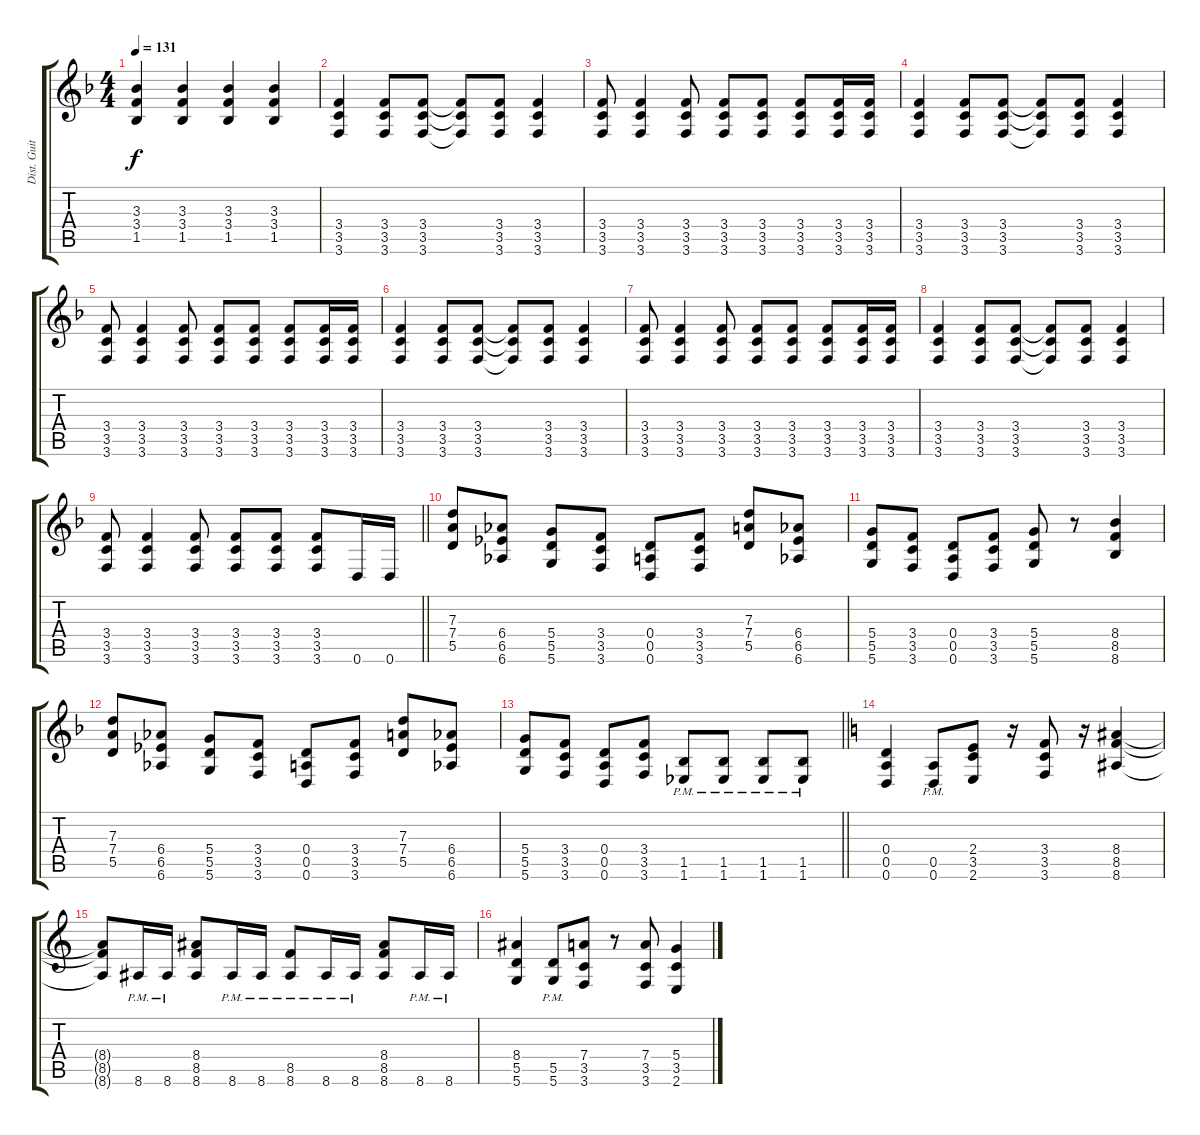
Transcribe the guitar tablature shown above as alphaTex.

\track ("Dist. Guitar 2" "Dist. Guit") {instrument distortionguitar}
\staff {score tabs}
\tuning (E4 B3 G3 D3 A2 D2) {hide}
\ts (4 4)
\tempo 131
\clef g2
\ks f
(3.3 3.4 1.5).4{dy f} (3.3 3.4 1.5).4 (3.3 3.4 1.5).4 (3.3 3.4 1.5).4 |
(3.4 3.5 3.6).4 (3.4 3.5 3.6).8 (3.4 3.5 3.6).8 (3.4{t} 3.5{t} 3.6{t}).8 (3.4 3.5 3.6).8 (3.4 3.5 3.6).4 |
(3.4 3.5 3.6).8 (3.4 3.5 3.6).4 (3.4 3.5 3.6).8 (3.4 3.5 3.6).8 (3.4 3.5 3.6).8 (3.4 3.5 3.6).8 (3.4 3.5 3.6).16 (3.4 3.5 3.6).16 |
(3.4 3.5 3.6).4 (3.4 3.5 3.6).8 (3.4 3.5 3.6).8 (3.4{t} 3.5{t} 3.6{t}).8 (3.4 3.5 3.6).8 (3.4 3.5 3.6).4 |
(3.4 3.5 3.6).8 (3.4 3.5 3.6).4 (3.4 3.5 3.6).8 (3.4 3.5 3.6).8 (3.4 3.5 3.6).8 (3.4 3.5 3.6).8 (3.4 3.5 3.6).16 (3.4 3.5 3.6).16 |
(3.4 3.5 3.6).4 (3.4 3.5 3.6).8 (3.4 3.5 3.6).8 (3.4{t} 3.5{t} 3.6{t}).8 (3.4 3.5 3.6).8 (3.4 3.5 3.6).4 |
(3.4 3.5 3.6).8 (3.4 3.5 3.6).4 (3.4 3.5 3.6).8 (3.4 3.5 3.6).8 (3.4 3.5 3.6).8 (3.4 3.5 3.6).8 (3.4 3.5 3.6).16 (3.4 3.5 3.6).16 |
(3.4 3.5 3.6).4 (3.4 3.5 3.6).8 (3.4 3.5 3.6).8 (3.4{t} 3.5{t} 3.6{t}).8 (3.4 3.5 3.6).8 (3.4 3.5 3.6).4 |
\barLineRight lightlight
(3.4 3.5 3.6).8 (3.4 3.5 3.6).4 (3.4 3.5 3.6).8 (3.4 3.5 3.6).8 (3.4 3.5 3.6).8 (3.4 3.5 3.6).8 0.6.16 0.6.16 |
(7.3 7.4 5.5).8 (6.4 6.5 6.6).8 (5.4 5.5 5.6).8 (3.4 3.5 3.6).8 (0.4 0.5 0.6).8 (3.4 3.5 3.6).8 (7.3 7.4 5.5).8 (6.4 6.5 6.6).8 |
(5.4 5.5 5.6).8 (3.4 3.5 3.6).8 (0.4 0.5 0.6).8 (3.4 3.5 3.6).8 (5.4 5.5 5.6).8 r.8 (8.4 8.5 8.6).4 |
(7.3 7.4 5.5).8 (6.4 6.5 6.6).8 (5.4 5.5 5.6).8 (3.4 3.5 3.6).8 (0.4 0.5 0.6).8 (3.4 3.5 3.6).8 (7.3 7.4 5.5).8 (6.4 6.5 6.6).8 |
\barLineRight lightlight
(5.4 5.5 5.6).8 (3.4 3.5 3.6).8 (0.4 0.5 0.6).8 (3.4 3.5 3.6).8 (1.5{pm} 1.6{pm}).8 (1.5{pm} 1.6{pm}).8 (1.5{pm} 1.6{pm}).8 (1.5{pm} 1.6{pm}).8 |
\ks c
(0.4 0.5 0.6).4 (0.5{pm} 0.6{pm}).8 (2.4 3.5 2.6).8 r.16 (3.4 3.5 3.6).8 r.16 (8.4 8.5 8.6).4 |
(8.4{t} 8.5{t} 8.6{t}).8 8.6{pm}.16 8.6{pm}.16 (8.4 8.5 8.6).8 8.6{pm}.16 8.6{pm}.16 (8.5{pm} 8.6{pm}).8 8.6{pm}.16 8.6{pm}.16 (8.4 8.5 8.6).8 8.6{pm}.16 8.6{pm}.16 |
(8.4 5.5 5.6).4 (5.5{pm} 5.6{pm}).8 (7.4 3.5 3.6).8 r.8 (7.4 3.5 3.6).8 (5.4 3.5 2.6).4
